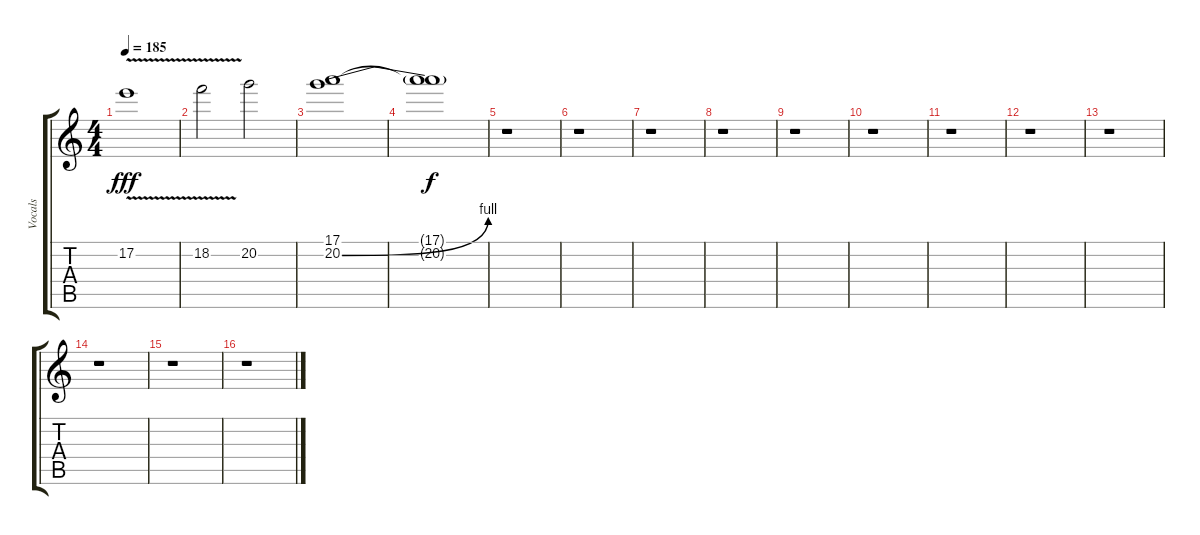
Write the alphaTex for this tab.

\track ("Vocals" "Vocals") {instrument drawbarorgan}
\staff {score tabs}
\tuning (E5 B4 G4 D4 A3 E3) {hide}
\ts (4 4)
\tempo 185
\clef g2
\ks c
17.2{v}.1{dy fff} |
18.2{v}.2 20.2.2 |
(17.1 20.2{be (bend 0 0 60 4)}).1 |
(17.1{t} 20.2{t}).1{dy f} |
r.1 |
r.1 |
r.1 |
r.1 |
r.1 |
r.1 |
r.1 |
r.1 |
r.1 |
r.1 |
r.1 |
r.1
